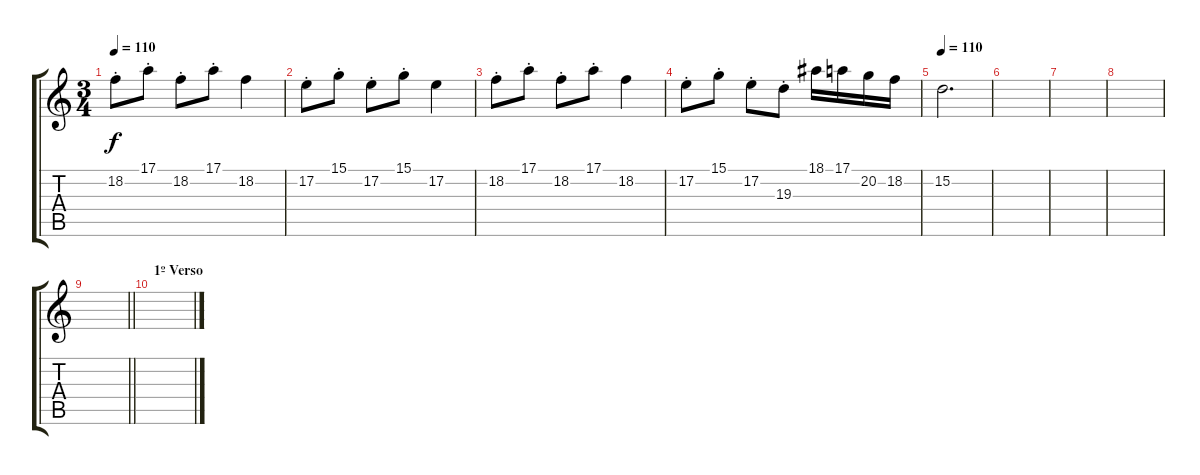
\track "" {instrument flute}
\staff {score tabs}
\tuning (E4 B3 G3 D3 A2 E2) {hide}
\ts (3 4)
\tempo 110
\clef g2
\ks c
18.2{st}.8{dy f} 17.1{st}.8 18.2{st}.8 17.1{st}.8 18.2.4 |
17.2{st}.8 15.1{st}.8 17.2{st}.8 15.1{st}.8 17.2.4 |
18.2{st}.8 17.1{st}.8 18.2{st}.8 17.1{st}.8 18.2.4 |
17.2{st}.8 15.1{st}.8 17.2{st}.8 19.3{st}.8 18.1.16 17.1.16 20.2.16 18.2.16 |
\tempo 110
15.2.2{d} |
|
|
|
\barLineRight lightlight
|
\section ("" "1º Verso")
